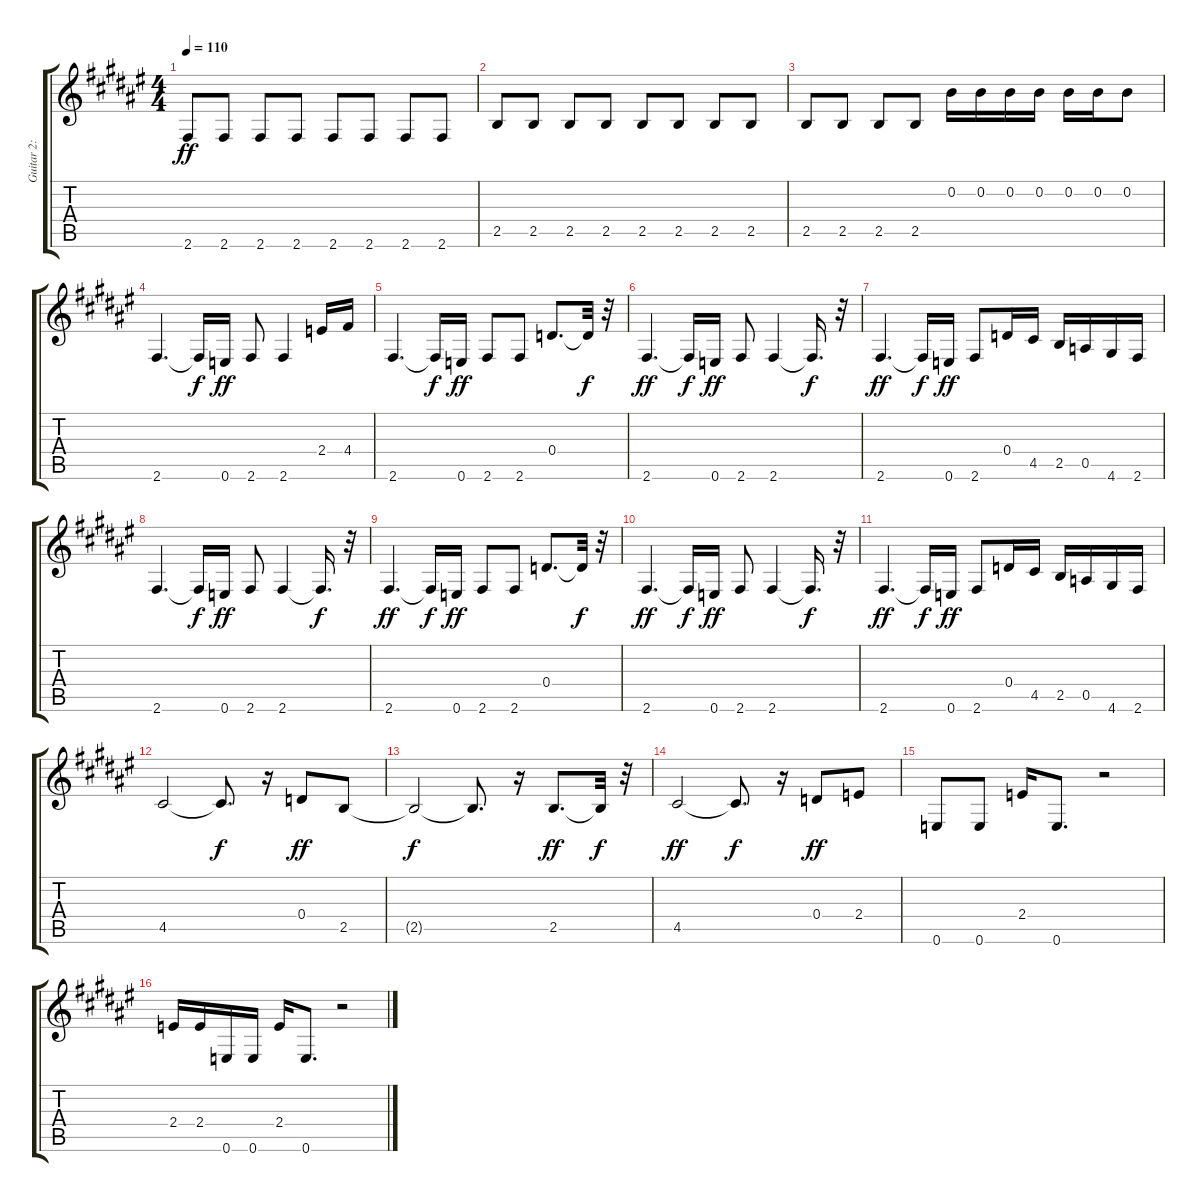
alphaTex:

\track ("Guitar 2: Tim Pierce" "Guitar 2: ") {instrument distortionguitar}
\staff {score tabs}
\tuning (E4 B3 G3 D3 A2 E2) {hide}
\ts (4 4)
\tempo 110
\clef g2
\ks f#
2.6.8{dy ff} 2.6.8 2.6.8 2.6.8 2.6.8 2.6.8 2.6.8 2.6.8 |
2.5.8 2.5.8 2.5.8 2.5.8 2.5.8 2.5.8 2.5.8 2.5.8 |
2.5.8 2.5.8 2.5.8 2.5.8 0.2.16 0.2.16 0.2.16 0.2.16 0.2.16 0.2.16 0.2.8 |
2.6.4{d} 2.6{t}.16{dy f} 0.6.16{dy ff} 2.6.8 2.6.4 2.4.16 4.4.16 |
2.6.4{d} 2.6{t}.16{dy f} 0.6.16{dy ff} 2.6.8 2.6.8 0.4.8{d} 0.4{t}.32{dy f} r.32 |
2.6.4{d dy ff} 2.6{t}.16{dy f} 0.6.16{dy ff} 2.6.8 2.6.4 2.6{t}.16{d dy f} r.32 |
2.6.4{d dy ff} 2.6{t}.16{dy f} 0.6.16{dy ff} 2.6.8 0.4.16 4.5.16 2.5.16 0.5.16 4.6.16 2.6.16 |
2.6.4{d} 2.6{t}.16{dy f} 0.6.16{dy ff} 2.6.8 2.6.4 2.6{t}.16{d dy f} r.32 |
2.6.4{d dy ff} 2.6{t}.16{dy f} 0.6.16{dy ff} 2.6.8 2.6.8 0.4.8{d} 0.4{t}.32{dy f} r.32 |
2.6.4{d dy ff} 2.6{t}.16{dy f} 0.6.16{dy ff} 2.6.8 2.6.4 2.6{t}.16{d dy f} r.32 |
2.6.4{d dy ff} 2.6{t}.16{dy f} 0.6.16{dy ff} 2.6.8 0.4.16 4.5.16 2.5.16 0.5.16 4.6.16 2.6.16 |
4.5.2 4.5{t}.8{d dy f} r.16 0.4.8{dy ff} 2.5.8 |
2.5{t}.2{dy f} 2.5{t}.8{d} r.16 2.5.8{d dy ff} 2.5{t}.32{dy f} r.32 |
4.5.2{dy ff} 4.5{t}.8{d dy f} r.16 0.4.8{dy ff} 2.4.8 |
0.6.8 0.6.8 2.4.16 0.6.8{d} r.2 |
2.4.16 2.4.16 0.6.16 0.6.16 2.4.16 0.6.8{d} r.2
